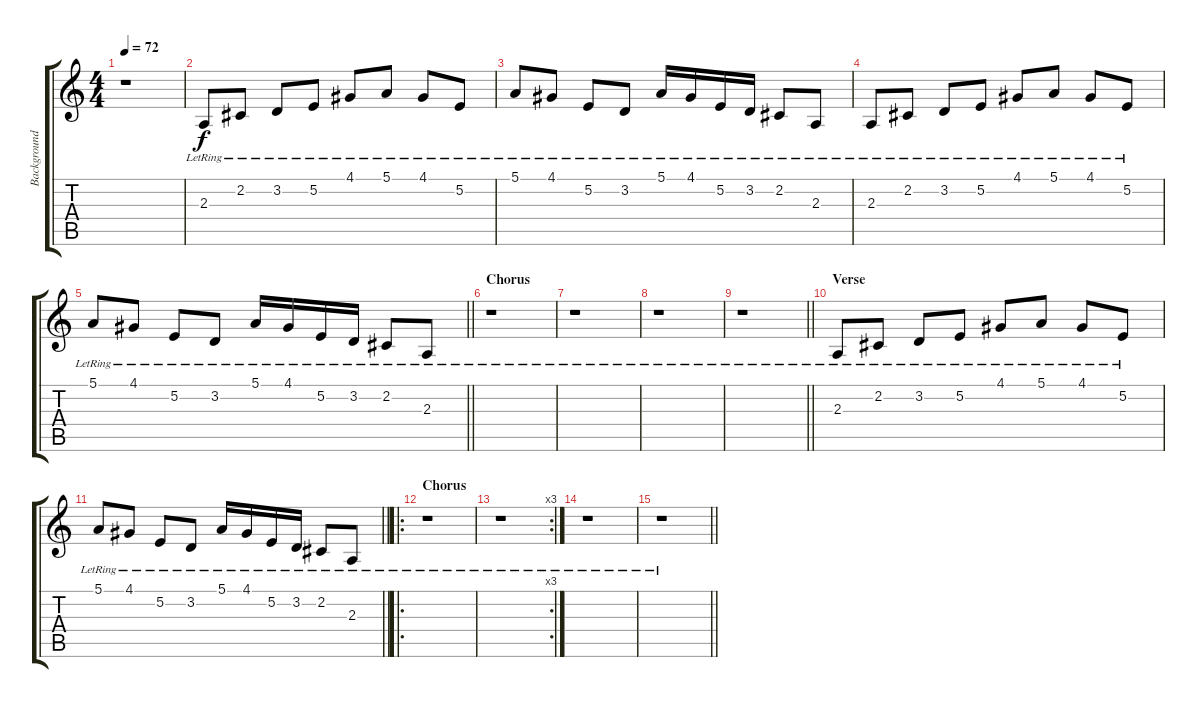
\track ("Background" "Background") {instrument glockenspiel}
\staff {score tabs}
\tuning (E4 B3 G3 D3 A2 E2) {hide}
\ts (4 4)
\tempo 72
\clef g2
\ks c
r.1{dy f} |
2.3{lr}.8 2.2{lr}.8 3.2{lr}.8 5.2{lr}.8 4.1{lr}.8 5.1{lr}.8 4.1{lr}.8 5.2{lr}.8 |
5.1{lr}.8 4.1{lr}.8 5.2{lr}.8 3.2{lr}.8 5.1{lr}.16 4.1{lr}.16 5.2{lr}.16 3.2{lr}.16 2.2{lr}.8 2.3{lr}.8 |
2.3{lr}.8 2.2{lr}.8 3.2{lr}.8 5.2{lr}.8 4.1{lr}.8 5.1{lr}.8 4.1{lr}.8 5.2{lr}.8 |
\barLineRight lightlight
5.1{lr}.8 4.1{lr}.8 5.2{lr}.8 3.2{lr}.8 5.1{lr}.16 4.1{lr}.16 5.2{lr}.16 3.2{lr}.16 2.2{lr}.8 2.3{lr}.8 |
\section ("" "Chorus")
r.1 |
r.1 |
r.1 |
\barLineRight lightlight
r.1 |
\section ("" "Verse")
2.3{lr}.8 2.2{lr}.8 3.2{lr}.8 5.2{lr}.8 4.1{lr}.8 5.1{lr}.8 4.1{lr}.8 5.2{lr}.8 |
\barLineRight lightlight
5.1{lr}.8 4.1{lr}.8 5.2{lr}.8 3.2{lr}.8 5.1{lr}.16 4.1{lr}.16 5.2{lr}.16 3.2{lr}.16 2.2{lr}.8 2.3{lr}.8 |
\ro
\section ("" "Chorus")
r.1 |
\rc 3
r.1 |
r.1 |
\barLineRight lightlight
r.1
